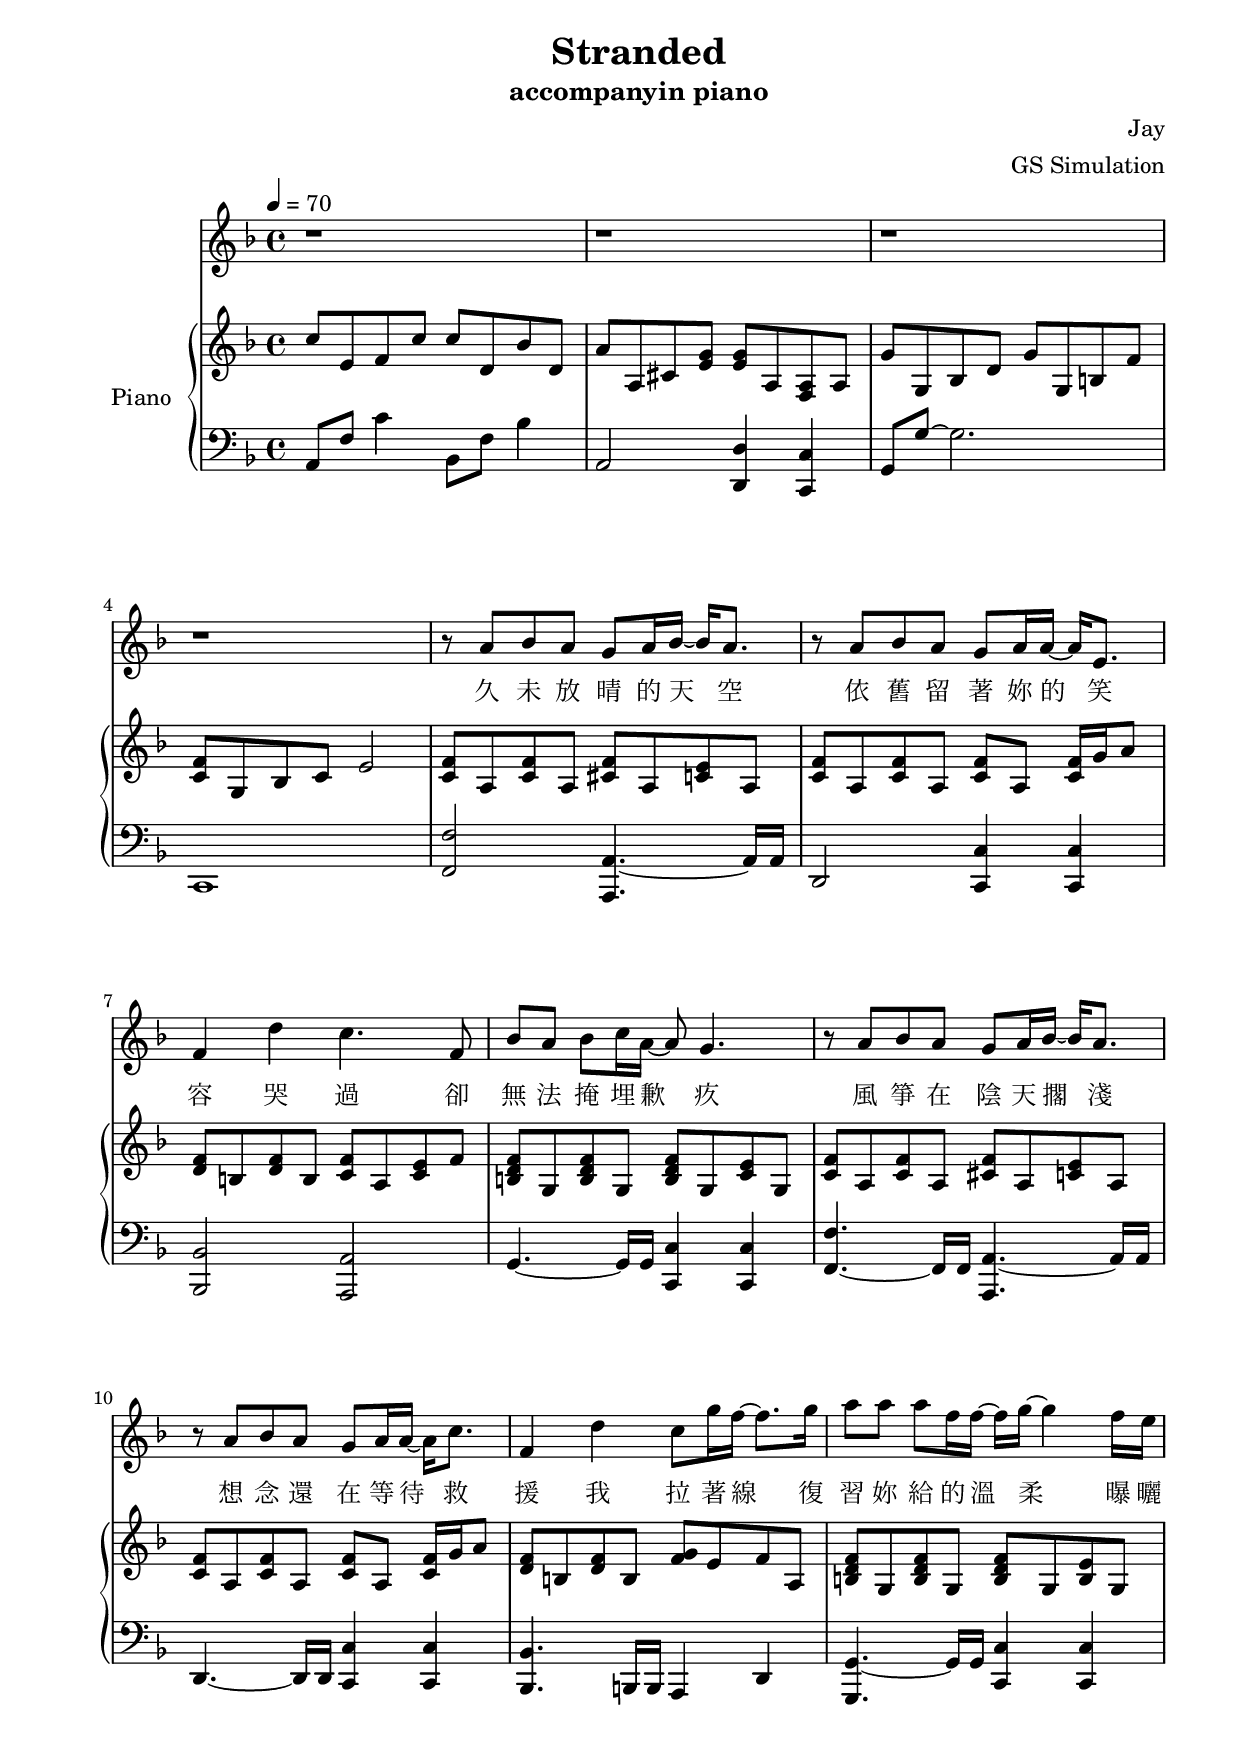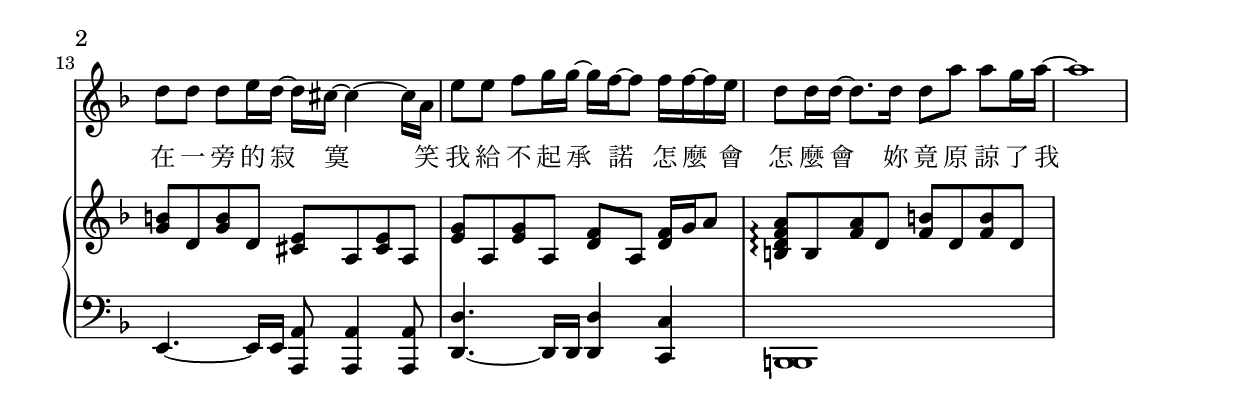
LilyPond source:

#(set-default-paper-size "a4")

\paper {
  two-sided = ##t
  inner-margin = 0.5\in
  outer-margin = 0.5\in
  binding-offset = 0.25\in
}

\header{
  title = "Stranded"
  subtitle = "accompanyin piano"
  composer = "Jay"
  arranger = "GS Simulation"
}


melody = \relative c'' {\tempo 4 = 70 \key f \major 
r1
r1
r1
r1
r8 a bes a g a16 bes16~bes16 a8.
r8 a bes a g a16 a16~a16 e8.
f4 d' c4. f,8
bes a bes c16 a~a8 g4.
r8 a bes a g a16 bes16~bes16 a8.
r8 a bes a g a16 a16~a16 c8.
f,4 d' c8 g'16 f16~f8. g16 
a8 a a f16 f16~f16 g16~g4 f16 e16
d8 d d e16 d~d16 cis16~cis4~cis16 a16
e'8 e f g16 g16~g16 f16~f8 f16 f~f e
d8 d16 d16~d8. d16 d8 a'8 a8 g16 a16~
a1
}

text = \lyricmode {
久 未 放 晴 的 天 空   依 舊 留 著 妳 的 笑 容
哭 過   卻 無 法 掩 埋 歉 疚
風 箏 在 陰 天 擱 淺   想 念 還 在 等 待 救 援
我 拉 著 線   復 習 妳 給 的 溫 柔
曝 曬 在 一 旁 的 寂 寞   笑 我 給 不 起 承 諾
怎 麼 會 怎 麼 會   妳 竟 原 諒 了 我

我 只 能 永 遠 讀 著 對 白   讀 著 我 給 妳 的 傷 害
我 原 諒 不 了 我   就 請 妳 當 作 我 已 不 在
我 睜 開 雙 眼   看 著 空 白   忘 記 妳 對 我 的 期 待
讀 完 了 依 賴   我 很 快 就 離 開
}


upper = \relative c'' { \time 4/4 \key f \major 
c8 e, f c' c d, bes' d,
a' a, cis <e g> <e g> a, <f a> a
g' g, bes d g g, b f'
<c f> g bes c e2
<c f>8 a <c f>8 a <cis f>8 a <c e>8 a
<c f>8 a <c f>8 a <c f>8 a <c f>16 g' a8
<d, f> b <d f> b <c f> a <c e> f
<b, d f> g <b d f> g <b d f> g <c e> g
<c f> a <c f> a <cis f> a <c e> a
<c f> a <c f> a <c f> a <c f>16 g' a8
<d, f> b <d f> b <f' g> e f a,
<b d f> g <b d f> g <b d f> g <b e> g
<g' b> d <g b> d <cis e> a <cis e> a
<e' g> a, <e' g> a, <d f> a <d f>16 g a8
<b, d f a>\arpeggio b <f' a> d <f b> d <f b> d
}

lower = \relative c { \clef bass \key f \major 
a8 f' c'4 bes,8 f' bes4
a,2 <d, d'>4 <c c'>4
g'8 g'~g2.
c,,1
<f f'>2 <a, a'>4.~a'16 a16
d,2 <c c'>4 <c c'>4
<bes bes'>2 <a a'>2
g'4.~g16 g16 <c, c'>4 <c c'>4
<f f'>4.~f16 f16 <a, a'>4.~a'16 a16
d,4.~d16 d16 <c c'>4 <c c'>4
<bes bes'>4.~b16 b16 a4 d4
<g, g'>4.~g'16 g16 <c, c'>4 <c c'>4
e4.~e16 e16 <a, a'>8 <a a'>4 <a a'>8
<d d'>4.~d16 d16 <d d'>4 <c c'>4
<b b>1
}


\score {
  <<
    \new Voice = "mel" { \melody}
    \new Lyrics \lyricsto mel \text
    \new PianoStaff \with { instrumentName = #"Piano" } <<
      \new Staff = "upper" \upper
      \new Staff = "lower" \lower
    >>
  >>
  \layout { }
  \midi { }
}
